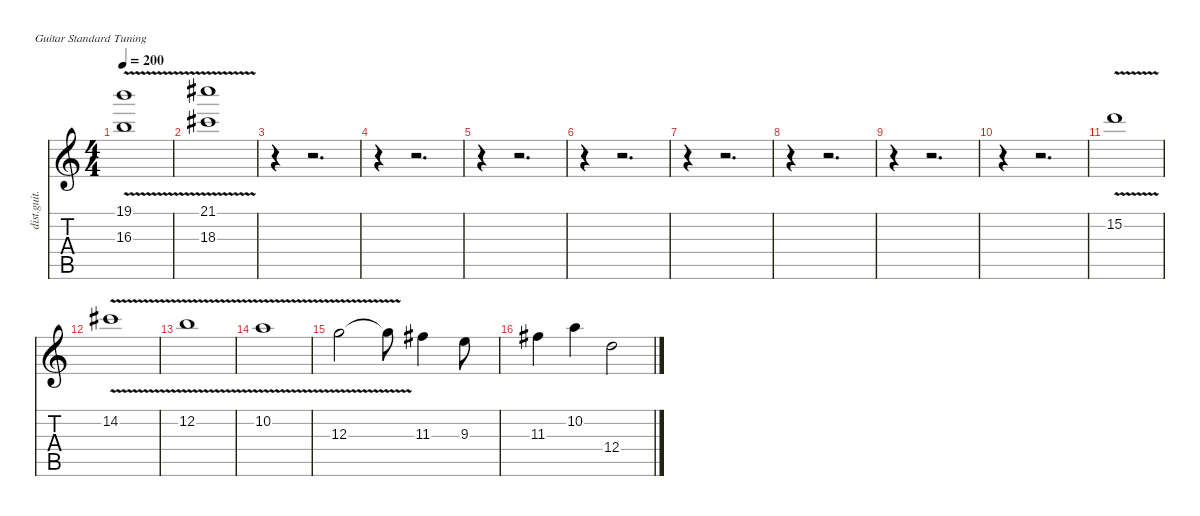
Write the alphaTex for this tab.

\defaultSystemsLayout 4
\hideDynamics
\bracketExtendMode nobrackets
\track ("Harmonizer" "dist.guit.") {instrument distortionguitar}
\staff {score tabs}
\tuning (E4 B3 G3 D3 A2 E2)
\ts (4 4)
\tempo 200
\clef g2
\ks c
(19.1{v} 16.3).1{dy f} |
(21.1{v acc #} 18.3{acc #}).1 |
r.4 r.2{d} |
r.4 r.2{d} |
r.4 r.2{d} |
r.4 r.2{d} |
r.4 r.2{d} |
r.4 r.2{d} |
r.4 r.2{d} |
r.4 r.2{d} |
15.2{v}.1 |
14.2{v acc #}.1 |
12.2{v}.1 |
10.2{v}.1 |
12.3{v}.2 12.3{v t}.8 11.3{acc #}.4 9.3.8 |
11.3{acc #}.4 10.2.4 12.4.2
